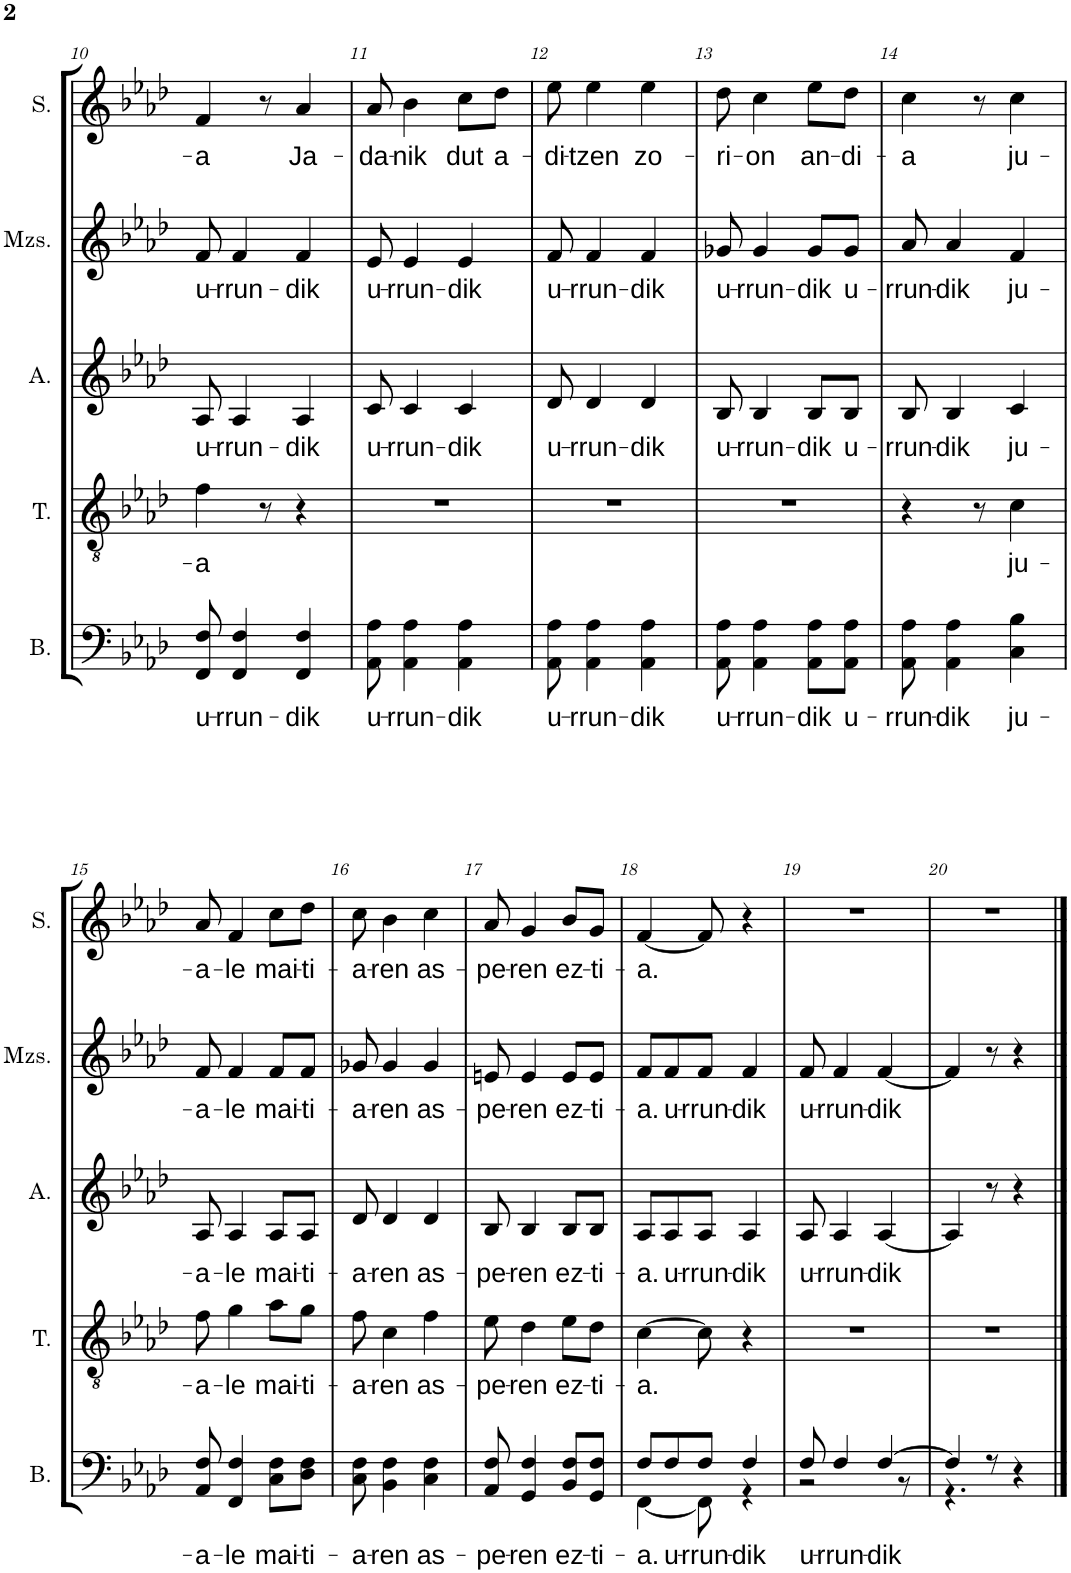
**kern	**text	**kern	**text	**kern	**text	**kern	**text	**kern	**text
*part5	*part5	*part4	*part4	*part3	*part3	*part2	*part2	*part1	*part1
*staff5	*staff5	*staff4	*staff4	*staff3	*staff3	*staff2	*staff2	*staff1	*staff1
*I"Basse	*	*I"Ténor	*	*I"Alto	*	*I"Mezzo-Soprano	*	*I"Soprano	*
*I'B.	*	*I'T.	*	*I'A.	*	*I'Mzs.	*	*I'S.	*
!!LO:PB:g=z
*clefF4	*	*clefGv2	*	*clefG2	*	*clefG2	*	*clefG2	*
*k[b-e-a-d-]	*	*k[b-e-a-d-]	*	*k[b-e-a-d-]	*	*k[b-e-a-d-]	*	*k[b-e-a-d-]	*
*M5/8	*	*M5/8	*	*M5/8	*	*M5/8	*	*M5/8	*
=10	=10	=10	=10	=10	=10	=10	=10	=10	=10
!	!LO:LY:b	!	!LO:LY:b	!	!LO:LY:b	!	!LO:LY:b	!	!LO:LY:b
8FF/ 8F/	u-	4f\	-a	8A-/	u-	8f/	u-	4f/	-a
!	!LO:LY:b	!	!	!	!LO:LY:b	!	!LO:LY:b	!	!
4FF/ 4F/	-rrun-	.	.	4A-/	-rrun-	4f/	-rrun-	.	.
.	.	8r	.	.	.	.	.	8r	.
!	!LO:LY:b	!	!	!	!LO:LY:b	!	!LO:LY:b	!	!LO:LY:b
4FF/ 4F/	-dik	4r	.	4A-/	-dik	4f/	-dik	4a-/	Ja-
=11	=11	=11	=11	=11	=11	=11	=11	=11	=11
!	!LO:LY:b	!	!	!	!LO:LY:b	!	!LO:LY:b	!	!LO:LY:b
8AA-\ 8A-\	u-	8%5r	.	8c/	u-	8e-/	u-	8a-/	-da-
!	!LO:LY:b	!	!	!	!LO:LY:b	!	!LO:LY:b	!	!LO:LY:b
4AA-\ 4A-\	-rrun-	.	.	4c/	-rrun-	4e-/	-rrun-	4b-\	-nik
!	!LO:LY:b	!	!	!	!LO:LY:b	!	!LO:LY:b	!	!LO:LY:b
4AA-\ 4A-\	-dik	.	.	4c/	-dik	4e-/	-dik	8cc\L	dut
!	!	!	!	!	!	!	!	!	!LO:LY:b
.	.	.	.	.	.	.	.	8dd-\J	a-
=12	=12	=12	=12	=12	=12	=12	=12	=12	=12
!	!LO:LY:b	!	!	!	!LO:LY:b	!	!LO:LY:b	!	!LO:LY:b
8AA-\ 8A-\	u-	8%5r	.	8d-/	u-	8f/	u-	8ee-\	-di-
!	!LO:LY:b	!	!	!	!LO:LY:b	!	!LO:LY:b	!	!LO:LY:b
4AA-\ 4A-\	-rrun-	.	.	4d-/	-rrun-	4f/	-rrun-	4ee-\	-tzen
!	!LO:LY:b	!	!	!	!LO:LY:b	!	!LO:LY:b	!	!LO:LY:b
4AA-\ 4A-\	-dik	.	.	4d-/	-dik	4f/	-dik	4ee-\	zo-
=13	=13	=13	=13	=13	=13	=13	=13	=13	=13
!	!LO:LY:b	!	!	!	!LO:LY:b	!	!LO:LY:b	!	!LO:LY:b
8AA-\ 8A-\	u-	8%5r	.	8B-/	u-	8g-X/	u-	8dd-\	-ri-
!	!LO:LY:b	!	!	!	!LO:LY:b	!	!LO:LY:b	!	!LO:LY:b
4AA-\ 4A-\	-rrun-	.	.	4B-/	-rrun-	4g-/	-rrun-	4cc\	-on
!	!LO:LY:b	!	!	!	!LO:LY:b	!	!LO:LY:b	!	!LO:LY:b
8AA-\ 8A-\L	-dik	.	.	8B-/L	-dik	8g-/L	-dik	8ee-\L	an-
!	!LO:LY:b	!	!	!	!LO:LY:b	!	!LO:LY:b	!	!LO:LY:b
8AA-\ 8A-\J	u-	.	.	8B-/J	u-	8g-/J	u-	8dd-\J	-di-
=14	=14	=14	=14	=14	=14	=14	=14	=14	=14
!	!LO:LY:b	!	!	!	!LO:LY:b	!	!LO:LY:b	!	!LO:LY:b
8AA-\ 8A-\	-rrun-	4r	.	8B-/	-rrun-	8a-/	-rrun-	4cc\	-a
!	!LO:LY:b	!	!	!	!LO:LY:b	!	!LO:LY:b	!	!
4AA-\ 4A-\	-dik	.	.	4B-/	-dik	4a-/	-dik	.	.
.	.	8r	.	.	.	.	.	8r	.
!	!LO:LY:b	!	!LO:LY:b	!	!LO:LY:b	!	!LO:LY:b	!	!LO:LY:b
4C\ 4B-\	ju-	4c\	ju-	4c/	ju-	4f/	ju-	4cc\	ju-
!!LO:LB:g=z
=15	=15	=15	=15	=15	=15	=15	=15	=15	=15
!	!LO:LY:b	!	!LO:LY:b	!	!LO:LY:b	!	!LO:LY:b	!	!LO:LY:b
8AA-/ 8F/	-a-	8f\	-a-	8A-/	-a-	8f/	-a-	8a-/	-a-
!	!LO:LY:b	!	!LO:LY:b	!	!LO:LY:b	!	!LO:LY:b	!	!LO:LY:b
4FF/ 4F/	-le	4g\	-le	4A-/	-le	4f/	-le	4f/	-le
!	!LO:LY:b	!	!LO:LY:b	!	!LO:LY:b	!	!LO:LY:b	!	!LO:LY:b
8C\ 8F\L	mai-	8a-\L	mai-	8A-/L	mai-	8f/L	mai-	8cc\L	mai-
!	!LO:LY:b	!	!LO:LY:b	!	!LO:LY:b	!	!LO:LY:b	!	!LO:LY:b
8D-\ 8F\J	-ti-	8g\J	-ti-	8A-/J	-ti-	8f/J	-ti-	8dd-\J	-ti-
=16	=16	=16	=16	=16	=16	=16	=16	=16	=16
!	!LO:LY:b	!	!LO:LY:b	!	!LO:LY:b	!	!LO:LY:b	!	!LO:LY:b
8C\ 8F\	-a-	8f\	-a-	8d-/	-a-	8g-X/	-a-	8cc\	-a-
!	!LO:LY:b	!	!LO:LY:b	!	!LO:LY:b	!	!LO:LY:b	!	!LO:LY:b
4BB-\ 4F\	-ren	4c\	-ren	4d-/	-ren	4g-/	-ren	4b-\	-ren
!	!LO:LY:b	!	!LO:LY:b	!	!LO:LY:b	!	!LO:LY:b	!	!LO:LY:b
4C\ 4F\	as-	4f\	as-	4d-/	as-	4g-/	as-	4cc\	as-
=17	=17	=17	=17	=17	=17	=17	=17	=17	=17
!	!LO:LY:b	!	!LO:LY:b	!	!LO:LY:b	!	!LO:LY:b	!	!LO:LY:b
8AA-/ 8F/	-pe-	8e-\	-pe-	8B-/	-pe-	8en/	-pe-	8a-/	-pe-
!	!LO:LY:b	!	!LO:LY:b	!	!LO:LY:b	!	!LO:LY:b	!	!LO:LY:b
4GG/ 4F/	-ren	4d-\	-ren	4B-/	-ren	4e/	-ren	4g/	-ren
!	!LO:LY:b	!	!LO:LY:b	!	!LO:LY:b	!	!LO:LY:b	!	!LO:LY:b
8BB-/ 8F/L	ez-	8e-\L	ez-	8B-/L	ez-	8e/L	ez-	8b-/L	ez-
!	!LO:LY:b	!	!LO:LY:b	!	!LO:LY:b	!	!LO:LY:b	!	!LO:LY:b
8GG/ 8F/J	-ti-	8d-\J	-ti-	8B-/J	-ti-	8e/J	-ti-	8g/J	-ti-
=18	=18	=18	=18	=18	=18	=18	=18	=18	=18
!	!LO:LY:b	!	!LO:LY:b	!	!LO:LY:b	!	!LO:LY:b	!	!LO:LY:b
*^	*	*	*	*	*	*	*	*	*
8F/L	[4FF\	-a.	[4c\	-a.	8A-/L	-a.	8f/L	-a.	[4f/	-a.
!	!	!LO:LY:b	!	!	!	!LO:LY:b	!	!LO:LY:b	!	!
8F/	.	u-	.	.	8A-/	u-	8f/	u-	.	.
!	!	!LO:LY:b	!	!	!	!LO:LY:b	!	!LO:LY:b	!	!
8F/J	8FF\]	-rrun-	8c\]	.	8A-/J	-rrun-	8f/J	-rrun-	8f/]	.
!	!	!LO:LY:b	!	!	!	!LO:LY:b	!	!LO:LY:b	!	!
4F/	4r	-dik	4r	.	4A-/	-dik	4f/	-dik	4r	.
=19	=19	=19	=19	=19	=19	=19	=19	=19	=19	=19
!	!	!LO:LY:b	!	!	!	!LO:LY:b	!	!LO:LY:b	!	!
8F/	2r	u-	8%5r	.	8A-/	u-	8f/	u-	8%5r	.
!	!	!LO:LY:b	!	!	!	!LO:LY:b	!	!LO:LY:b	!	!
4F/	.	-rrun-	.	.	4A-/	-rrun-	4f/	-rrun-	.	.
!	!	!LO:LY:b	!	!	!	!LO:LY:b	!	!LO:LY:b	!	!
[4F/	.	-dik	.	.	[4A-/	-dik	[4f/	-dik	.	.
.	8r	.	.	.	.	.	.	.	.	.
=20	=20	=20	=20	=20	=20	=20	=20	=20	=20	=20
4F/]	4.r	.	8%5r	.	4A-/]	.	4f/]	.	8%5r	.
8r	.	.	.	.	8r	.	8r	.	.	.
4r	4ryy	.	.	.	4r	.	4r	.	.	.
*v	*v	*	*	*	*	*	*	*	*	*
==	==	==	==	==	==	==	==	==	==
*-	*-	*-	*-	*-	*-	*-	*-	*-	*-
